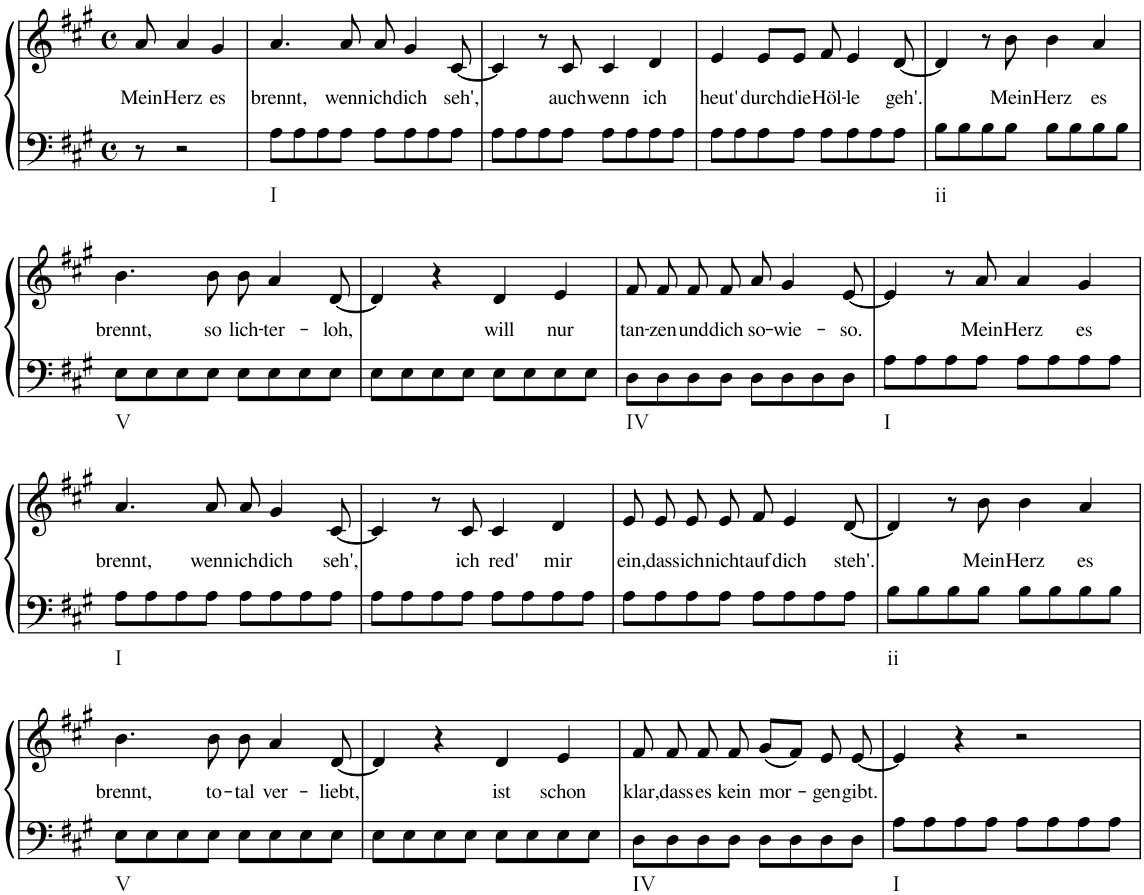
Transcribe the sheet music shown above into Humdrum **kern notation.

**kern	**kern	**text
*part1	*part1	*part1
*staff2	*staff1	*staff1
*I"Klavier	*	*
*clefF4	*clefG2	*
*k[f#c#g#]	*k[f#c#g#]	*
*M4/4	*M4/4	*
*met(c)	*met(c)	*
=1	=1	=1
!	!	!LO:LY:b
8r	8a/	Mein
!	!	!LO:LY:b
2r	4a/	Herz
!	!	!LO:LY:b
.	4g#/	es
=2	=2	=2
!LO:TX:b:t=I	!	!
!	!	!LO:LY:b
8A\L	4.a/	brennt,
8A\	.	.
8A\	.	.
!	!	!LO:LY:b
8A\J	8a/	wenn
!	!	!LO:LY:b
8A\L	8a/	ich
!	!	!LO:LY:b
8A\	4g#/	dich
8A\	.	.
!	!	!LO:LY:b
8A\J	[8c#/	seh',
=3	=3	=3
8A\L	4c#/]	.
8A\	.	.
8A\	8r	.
!	!	!LO:LY:b
8A\J	8c#/	auch
!	!	!LO:LY:b
8A\L	4c#/	wenn
8A\	.	.
!	!	!LO:LY:b
8A\	4d/	ich
8A\J	.	.
=4	=4	=4
!	!	!LO:LY:b
8A\L	4e/	heut'
8A\	.	.
!	!	!LO:LY:b
8A\	8e/L	durch
!	!	!LO:LY:b
8A\J	8e/J	die
!	!	!LO:LY:b
8A\L	8f#/	Höl-
!	!	!LO:LY:b
8A\	4e/	-le
8A\	.	.
!	!	!LO:LY:b
8A\J	[8d/	geh'.
=5	=5	=5
!LO:TX:b:t=ii	!	!
8B\L	4d/]	.
8B\	.	.
8B\	8r	.
!	!	!LO:LY:b
8B\J	8b\	Mein
!	!	!LO:LY:b
8B\L	4b\	Herz
8B\	.	.
!	!	!LO:LY:b
8B\	4a/	es
8B\J	.	.
!!LO:LB:g=z
=6	=6	=6
!LO:TX:b:t=V	!	!
!	!	!LO:LY:b
8E\L	4.b\	brennt,
8E\	.	.
8E\	.	.
!	!	!LO:LY:b
8E\J	8b\	so
!	!	!LO:LY:b
8E\L	8b\	lich-
!	!	!LO:LY:b
8E\	4a/	-ter-
8E\	.	.
!	!	!LO:LY:b
8E\J	[8d/	-loh,
=7	=7	=7
8E\L	4d/]	.
8E\	.	.
8E\	4r	.
8E\J	.	.
!	!	!LO:LY:b
8E\L	4d/	will
8E\	.	.
!	!	!LO:LY:b
8E\	4e/	nur
8E\J	.	.
=8	=8	=8
!LO:TX:b:t=IV	!	!
!	!	!LO:LY:b
8D\L	8f#/	tan-
!	!	!LO:LY:b
8D\	8f#/	-zen
!	!	!LO:LY:b
8D\	8f#/	und
!	!	!LO:LY:b
8D\J	8f#/	dich
!	!	!LO:LY:b
8D\L	8a/	so-
!	!	!LO:LY:b
8D\	4g#/	-wie-
8D\	.	.
!	!	!LO:LY:b
8D\J	[8e/	-so.
=9	=9	=9
!LO:TX:b:t=I	!	!
8A\L	4e/]	.
8A\	.	.
8A\	8r	.
!	!	!LO:LY:b
8A\J	8a/	Mein
!	!	!LO:LY:b
8A\L	4a/	Herz
8A\	.	.
!	!	!LO:LY:b
8A\	4g#/	es
8A\J	.	.
!!LO:LB:g=z
=10	=10	=10
!LO:TX:b:t=I	!	!
!	!	!LO:LY:b
8A\L	4.a/	brennt,
8A\	.	.
8A\	.	.
!	!	!LO:LY:b
8A\J	8a/	wenn
!	!	!LO:LY:b
8A\L	8a/	ich
!	!	!LO:LY:b
8A\	4g#/	dich
8A\	.	.
!	!	!LO:LY:b
8A\J	[8c#/	seh',
=11	=11	=11
8A\L	4c#/]	.
8A\	.	.
8A\	8r	.
!	!	!LO:LY:b
8A\J	8c#/	ich
!	!	!LO:LY:b
8A\L	4c#/	red'
8A\	.	.
!	!	!LO:LY:b
8A\	4d/	mir
8A\J	.	.
=12	=12	=12
!	!	!LO:LY:b
8A\L	8e/	ein,
!	!	!LO:LY:b
8A\	8e/	dass
!	!	!LO:LY:b
8A\	8e/	ich
!	!	!LO:LY:b
8A\J	8e/	nicht
!	!	!LO:LY:b
8A\L	8f#/	auf
!	!	!LO:LY:b
8A\	4e/	dich
8A\	.	.
!	!	!LO:LY:b
8A\J	[8d/	steh'.
=13	=13	=13
!LO:TX:b:t=ii	!	!
8B\L	4d/]	.
8B\	.	.
8B\	8r	.
!	!	!LO:LY:b
8B\J	8b\	Mein
!	!	!LO:LY:b
8B\L	4b\	Herz
8B\	.	.
!	!	!LO:LY:b
8B\	4a/	es
8B\J	.	.
!!LO:LB:g=z
=14	=14	=14
!LO:TX:b:t=V	!	!
!	!	!LO:LY:b
8E\L	4.b\	brennt,
8E\	.	.
8E\	.	.
!	!	!LO:LY:b
8E\J	8b\	to-
!	!	!LO:LY:b
8E\L	8b\	-tal
!	!	!LO:LY:b
8E\	4a/	ver-
8E\	.	.
!	!	!LO:LY:b
8E\J	[8d/	-liebt,
=15	=15	=15
8E\L	4d/]	.
8E\	.	.
8E\	4r	.
8E\J	.	.
!	!	!LO:LY:b
8E\L	4d/	ist
8E\	.	.
!	!	!LO:LY:b
8E\	4e/	schon
8E\J	.	.
=16	=16	=16
!LO:TX:b:t=IV	!	!
!	!	!LO:LY:b
8D\L	8f#/	klar,
!	!	!LO:LY:b
8D\	8f#/	dass
!	!	!LO:LY:b
8D\	8f#/	es
!	!	!LO:LY:b
8D\J	8f#/	kein
!	!	!LO:LY:b
8D\L	(8g#/L	mor-
8D\	8f#/J)	.
!	!	!LO:LY:b
8D\	8e/	-gen
!	!	!LO:LY:b
8D\J	[8e/	gibt.
=17	=17	=17
!LO:TX:b:t=I	!	!
8A\L	4e/]	.
8A\	.	.
8A\	4r	.
8A\J	.	.
8A\L	2r	.
8A\	.	.
8A\	.	.
8A\J	.	.
=	=	=
*-	*-	*-
